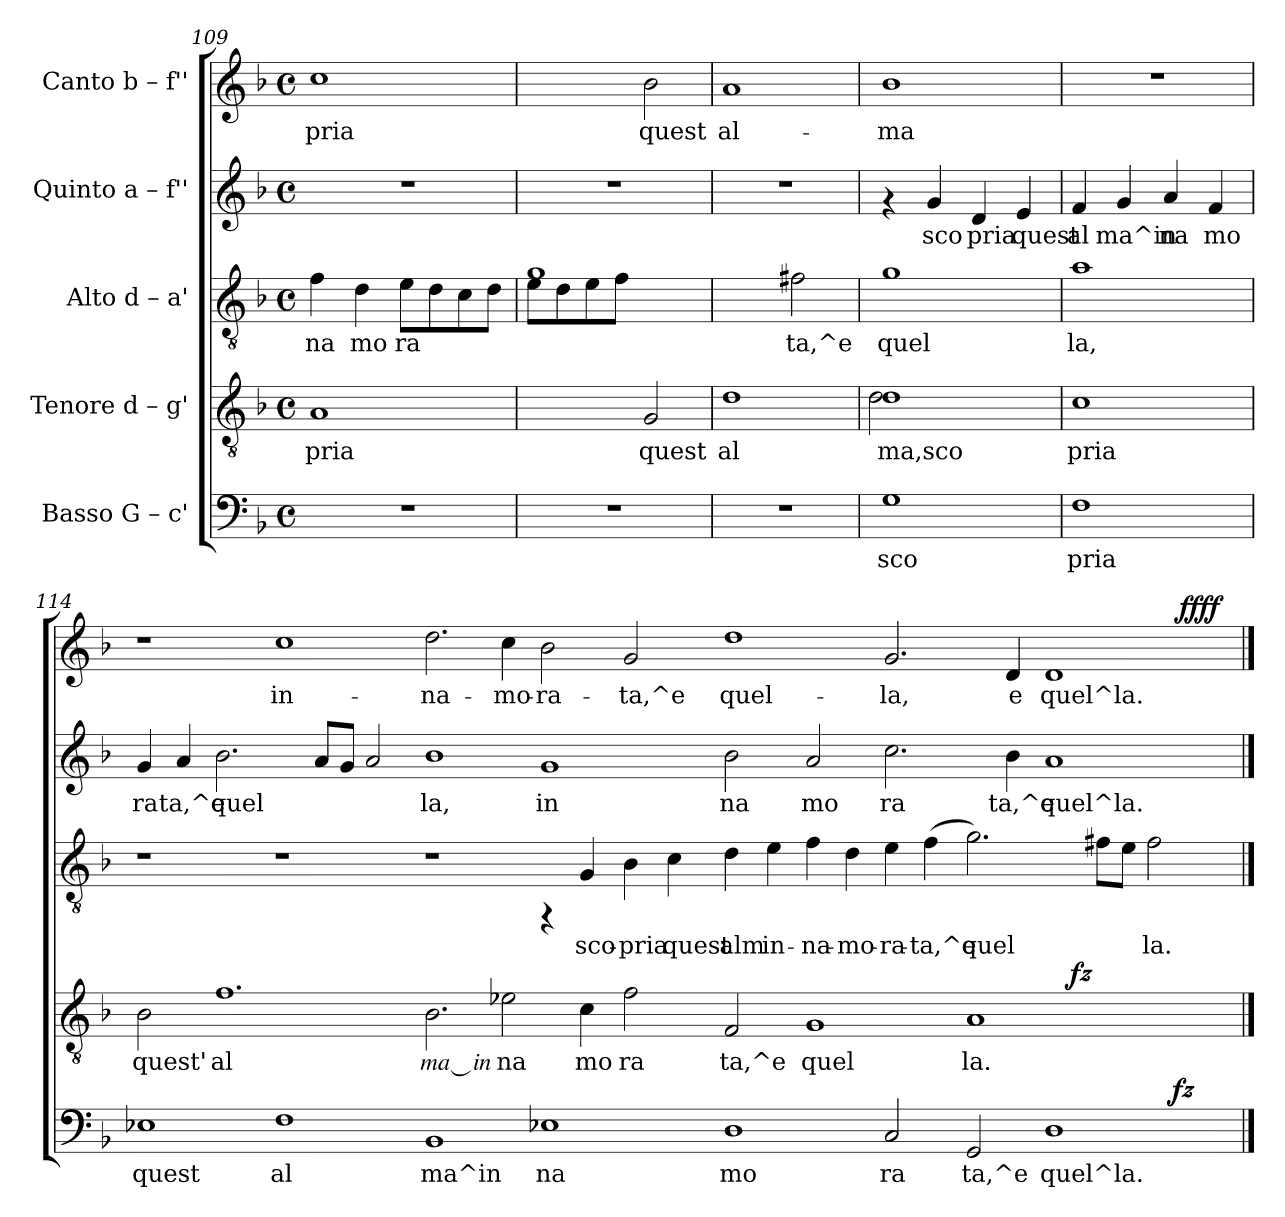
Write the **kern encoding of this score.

**kern	**text	**dynam	**kern	**text	**dynam	**kern	**text	**kern	**text	**kern	**text	**dynam
*part5	*part5	*part5	*part4	*part4	*part4	*part3	*part3	*part2	*part2	*part1	*part1	*part1
*staff5	*staff5	*staff5	*staff4	*staff4	*staff4	*staff3	*staff3	*staff2	*staff2	*staff1	*staff1	*staff1
*I"Basso  G – c'	*	*	*I"Tenore  d – g'	*	*	*I"Alto  d – a'	*	*I"Quinto  a – f''	*	*I"Canto  b – f''	*	*
*clefF4	*	*	*clefGv2	*	*	*clefGv2	*	*clefG2	*	*clefG2	*	*
*k[b-]	*	*	*k[b-]	*	*	*k[b-]	*	*k[b-]	*	*k[b-]	*	*
*F:	*	*	*F:	*	*	*F:	*	*F:	*	*F:	*	*
*M4/4	*	*	*M4/4	*	*	*M4/4	*	*M4/4	*	*M4/4	*	*
*met(c)	*	*	*met(c)	*	*	*met(c)	*	*met(c)	*	*met(c)	*	*
=109	=109	=109	=109	=109	=109	=109	=109	=109	=109	=109	=109	=109
!	!	!	!	!LO:LY:b:rj	!	!	!LO:LY:b:cj	!	!	!	!LO:LY:b:rj	!
1r	.	.	1A	pria	.	4f\	na	1r	.	1cc	-pria	.
!	!	!	!	!	!	!	!LO:LY:b:cj	!	!	!	!	!
.	.	.	.	.	.	4d\	mo	.	.	.	.	.
!	!	!	!	!	!	!	!LO:LY:b:cj	!	!	!	!	!
.	.	.	.	.	.	8e\L	ra	.	.	.	.	.
!	!	!	!	!	!	!	!LO:LY:b:cj	!	!	!	!	!
.	.	.	.	.	.	8d\	.	.	.	.	.	.
!	!	!	!	!	!	!	!LO:LY:b:cj	!	!	!	!	!
.	.	.	.	.	.	8c\	.	.	.	.	.	.
!	!	!	!	!	!	!	!LO:LY:b:cj	!	!	!	!	!
.	.	.	.	.	.	8d\J	.	.	.	.	.	.
=110	=110	=110	=110	=110	=110	=110	=110	=110	=110	=110	=110	=110
*	*	*	*	*	*	*^	*	*	*	*	*	*
!	!	!	!	!	!	!	!	!LO:LY:b:cj	!	!	!	!	!
1r	.	.	2ryy	.	.	1g	8e\L	.	1r	.	2ryy	.	.
!	!	!	!	!	!	!	!	!LO:LY:b:cj	!	!	!	!	!
.	.	.	.	.	.	.	8d\	.	.	.	.	.	.
!	!	!	!	!	!	!	!	!LO:LY:b:cj	!	!	!	!	!
.	.	.	.	.	.	.	8e\	.	.	.	.	.	.
!	!	!	!	!	!	!	!	!LO:LY:b:cj	!	!	!	!	!
.	.	.	.	.	.	.	8f\J	.	.	.	.	.	.
!	!	!	!	!LO:LY:b:rj	!	!	!	!	!	!	!	!LO:LY:b:rj	!
.	.	.	2G/	quest	.	.	2ryy	.	.	.	2b-\	quest	.
=111	=111	=111	=111	=111	=111	=111	=111	=111	=111	=111	=111	=111	=111
!	!	!	!	!LO:LY:b:rj	!	!	!	!	!	!	!	!LO:LY:b:rj	!
*	*	*	*	*	*	*v	*v	*	*	*	*	*	*
1r	.	.	1d	al	.	2ryy	.	1r	.	1a	al-	.
!	!	!	!	!	!	!	!LO:LY:b:cj	!	!	!	!	!
.	.	.	.	.	.	2f#X\	ta,^e	.	.	.	.	.
=112	=112	=112	=112	=112	=112	=112	=112	=112	=112	=112	=112	=112
!	!LO:LY:b:rj	!	!	!LO:LY:b:rj	!	!	!LO:LY:b:cj	!	!	!	!LO:LY:b:rj	!
*	*	*	*^	*	*	*	*	*	*	*	*	*
1G	sco	.	1d	2d\	ma,sco	.	1g	quel	4rf	.	1b-	-ma	.
!	!	!	!	!	!	!	!	!	!	!LO:LY:b:rj	!	!	!
.	.	.	.	.	.	.	.	.	4g/	sco	.	.	.
!	!	!	!	!	!	!	!	!	!	!LO:LY:b:rj	!	!	!
.	.	.	.	2ryy	.	.	.	.	4d/	pria	.	.	.
!	!	!	!	!	!	!	!	!	!	!LO:LY:b:rj	!	!	!
.	.	.	.	.	.	.	.	.	4e/	quest	.	.	.
*	*	*	*v	*v	*	*	*	*	*	*	*	*	*
=113	=113	=113	=113	=113	=113	=113	=113	=113	=113	=113	=113	=113
!	!LO:LY:b:rj	!	!	!LO:LY:b:rj	!	!	!LO:LY:b:cj	!	!LO:LY:b:rj	!	!	!
1F	pria	.	1c	pria	.	1a	la,	4f/	al	1r	.	.
!	!	!	!	!	!	!	!	!	!LO:LY:b:rj	!	!	!
.	.	.	.	.	.	.	.	4g/	ma^in	.	.	.
!	!	!	!	!	!	!	!	!	!LO:LY:b:rj	!	!	!
.	.	.	.	.	.	.	.	4a/	na	.	.	.
!	!	!	!	!	!	!	!	!	!LO:LY:b:rj	!	!	!
.	.	.	.	.	.	.	.	4f/	mo	.	.	.
!!LO:PB:g=z
=114	=114	=114	=114	=114	=114	=114	=114	=114	=114	=114	=114	=114
!	!LO:LY:b:rj	!	!	!LO:LY:b:rj	!	!	!	!	!LO:LY:b:rj	!	!	!
*^	*	*	*^	*	*	*	*	*	*	*^	*	*
1E-X	1ryy	quest	.	2B-\	1ryy	quest'	.	1r	.	4g/	ra	1r	1ryy	.	.
!	!	!	!	!	!	!	!	!	!	!	!LO:LY:b:rj	!	!	!	!
.	.	.	.	.	.	.	.	.	.	4a/	ta,^e	.	.	.	.
!	!	!	!	!	!	!LO:LY:b:rj	!	!	!	!	!LO:LY:b:rj	!	!	!	!
.	.	.	.	1.f	.	al	.	.	.	2.b-\	quel	.	.	.	.
!	!	!LO:LY:b:rj	!	!	!	!	!	!	!	!	!	!	!	!LO:LY:b:rj	!
1F	1ryy	al	.	.	1ryy	.	.	1r	.	.	.	1cc	1ryy	in-	.
!	!	!	!	!	!	!	!	!	!	!	!LO:LY:b:rj	!	!	!	!
.	.	.	.	.	.	.	.	.	.	8a/L	.	.	.	.	.
!	!	!	!	!	!	!	!	!	!	!	!LO:LY:b:rj	!	!	!	!
.	.	.	.	.	.	.	.	.	.	8g/J	.	.	.	.	.
!	!	!	!	!	!	!	!	!	!	!	!LO:LY:b:rj	!	!	!	!
.	.	.	.	.	.	.	.	.	.	2a/	.	.	.	.	.
!	!	!LO:LY:b:rj	!	!	!	!LO:LY:b:rj	!	!	!	!	!LO:LY:b:rj	!	!	!LO:LY:b:rj	!
1BB-	1ryy	ma^in	.	2.B-\	1ryy	ma‿in	.	1r	.	1b-	la,	2.dd\	1ryy	-na-	.
!	!	!	!	!	!	!LO:LY:b:rj	!	!	!	!	!	!	!	!LO:LY:b:rj	!
.	.	.	.	2e-X\	.	na	.	.	.	.	.	4cc\	.	-mo-	.
!	!	!LO:LY:b:rj	!	!	!	!	!	!	!	!	!LO:LY:b:rj	!	!	!LO:LY:b:rj	!
1E-X	1ryy	na	.	.	1ryy	.	.	4rFF	.	1g	in	2b-\	1ryy	-ra-	.
!	!	!	!	!	!	!LO:LY:b:rj	!	!	!LO:LY:b:cj	!	!	!	!	!	!
.	.	.	.	4c\	.	mo	.	4G/	sco-	.	.	.	.	.	.
!	!	!	!	!	!	!LO:LY:b:rj	!	!	!LO:LY:b:cj	!	!	!	!	!LO:LY:b:rj	!
.	.	.	.	2f\	.	ra	.	4B-\	-pria	.	.	2g/	.	-ta,^e	.
!	!	!	!	!	!	!	!	!	!LO:LY:b:cj	!	!	!	!	!	!
.	.	.	.	.	.	.	.	4c\	quest	.	.	.	.	.	.
!	!	!LO:LY:b:rj	!	!	!	!LO:LY:b:rj	!	!	!LO:LY:b:cj	!	!LO:LY:b:rj	!	!	!LO:LY:b:rj	!
1D	1ryy	mo	.	2F/	1ryy	ta,^e	.	4d\	alm	2b-\	na	1dd	1ryy	quel-	.
!	!	!	!	!	!	!	!	!	!LO:LY:b:cj	!	!	!	!	!	!
.	.	.	.	.	.	.	.	4e\	in-	.	.	.	.	.	.
!	!	!	!	!	!	!LO:LY:b:rj	!	!	!LO:LY:b:cj	!	!LO:LY:b:rj	!	!	!	!
.	.	.	.	1G	.	quel	.	4f\	-na-	2a/	mo	.	.	.	.
!	!	!	!	!	!	!	!	!	!LO:LY:b:cj	!	!	!	!	!	!
.	.	.	.	.	.	.	.	4d\	-mo-	.	.	.	.	.	.
!	!	!LO:LY:b:rj	!	!	!	!	!	!	!LO:LY:b:cj	!	!LO:LY:b:rj	!	!	!LO:LY:b:rj	!
2C/	1ryy	ra	.	.	1ryy	.	.	4e\	-ra-	2.cc\	ra	2.g/	1ryy	-la,	.
!	!	!	!	!	!	!	!	!	!LO:LY:b:cj	!	!	!	!	!	!
.	.	.	.	.	.	.	.	(<4f\	-ta,^e	.	.	.	.	.	.
!	!	!LO:LY:b:rj	!	!	!	!LO:LY:b:rj	!	!	!LO:LY:b:cj	!	!	!	!	!	!
2GG/	.	ta,^e	.	1A	.	la.	.	2.g\)	quel-	.	.	.	.	.	.
!	!	!	!	!	!	!	!	!	!	!	!LO:LY:b:rj	!	!	!LO:LY:b:rj	!
.	.	.	.	.	.	.	.	.	.	4b-\	ta,^e	4d/	.	e	.
!	!	!LO:LY:b:rj	!	!	!	!	!	!	!	!	!LO:LY:b:rj	!	!	!LO:LY:b:rj	!
1D	2ryy	quel^la.	.	.	8ryy	.	.	.	.	1a	quel^la.	1d	2ryy	quel^la.-	.
!	!	!	!	!	!	!	!LO:DY:b	!	!	!	!	!	!	!	!
.	.	.	.	.	2..ryy	.	fz	.	.	.	.	.	.	.	.
!	!	!	!	!	!	!	!	!	!LO:LY:b:cj	!	!	!	!	!	!
.	.	.	.	.	.	.	.	8f#X\L	--	.	.	.	.	.	.
!	!	!	!	!	!	!	!	!	!LO:LY:b:cj	!	!	!	!	!	!
.	.	.	.	.	.	.	.	8e\J	--	.	.	.	.	.	.
!	!	!	!	!	!	!	!	!	!LO:LY:b:cj	!	!	!	!	!	!
.	8ryy	.	.	2ryy	.	.	.	2f#\	-la.	.	.	.	8ryy	.	.
!	!	!	!LO:DY:b	!	!	!	!	!	!	!	!	!	!	!	!
.	4.ryy	.	fz	.	.	.	.	.	.	.	.	.	64ryy	.	.
!	!	!	!	!	!	!	!	!	!	!	!	!	!	!	!LO:DY:b
.	.	.	.	.	.	.	.	.	.	.	.	.	4ryy	.	ffff
.	.	.	.	.	.	.	.	.	.	.	.	.	16..ryy	.	.
*v	*v	*	*	*	*	*	*	*	*	*	*	*v	*v	*	*
*	*	*	*v	*v	*	*	*	*	*	*	*	*	*
==	==	==	==	==	==	==	==	==	==	==	==	==
*-	*-	*-	*-	*-	*-	*-	*-	*-	*-	*-	*-	*-
